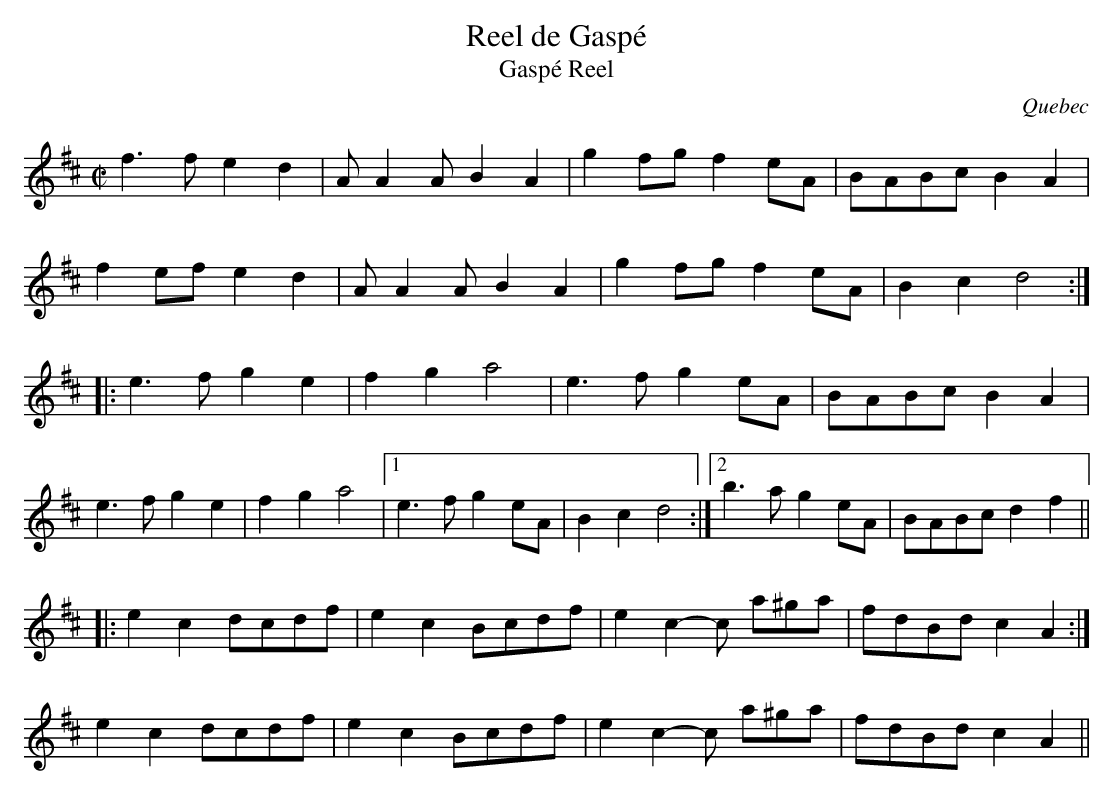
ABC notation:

X:1
T:Reel de Gasp\'e
T:Gasp\'e Reel
O:Quebec
M:C|
L:1/8
K:D
f3f e2d2 | AA2A B2A2 | g2fg f2eA | BABc B2A2 |
f2ef e2d2 | AA2A B2A2 | g2fg f2eA | B2c2 d4 :|
|: e3f g2e2 | f2g2 a4 | e3f g2eA | BABc B2A2 |
e3f g2e2 | f2g2 a4 |1 e3f g2eA | B2c2 d4 :|2 b3a g2eA | BABc d2f2 ||
|: e2c2 dcdf | e2c2 Bcdf | e2c2-c a^ga | fdBd c2A2 :|
e2c2 dcdf | e2c2 Bcdf | e2c2-c a^ga | fdBd c2A2 ||
